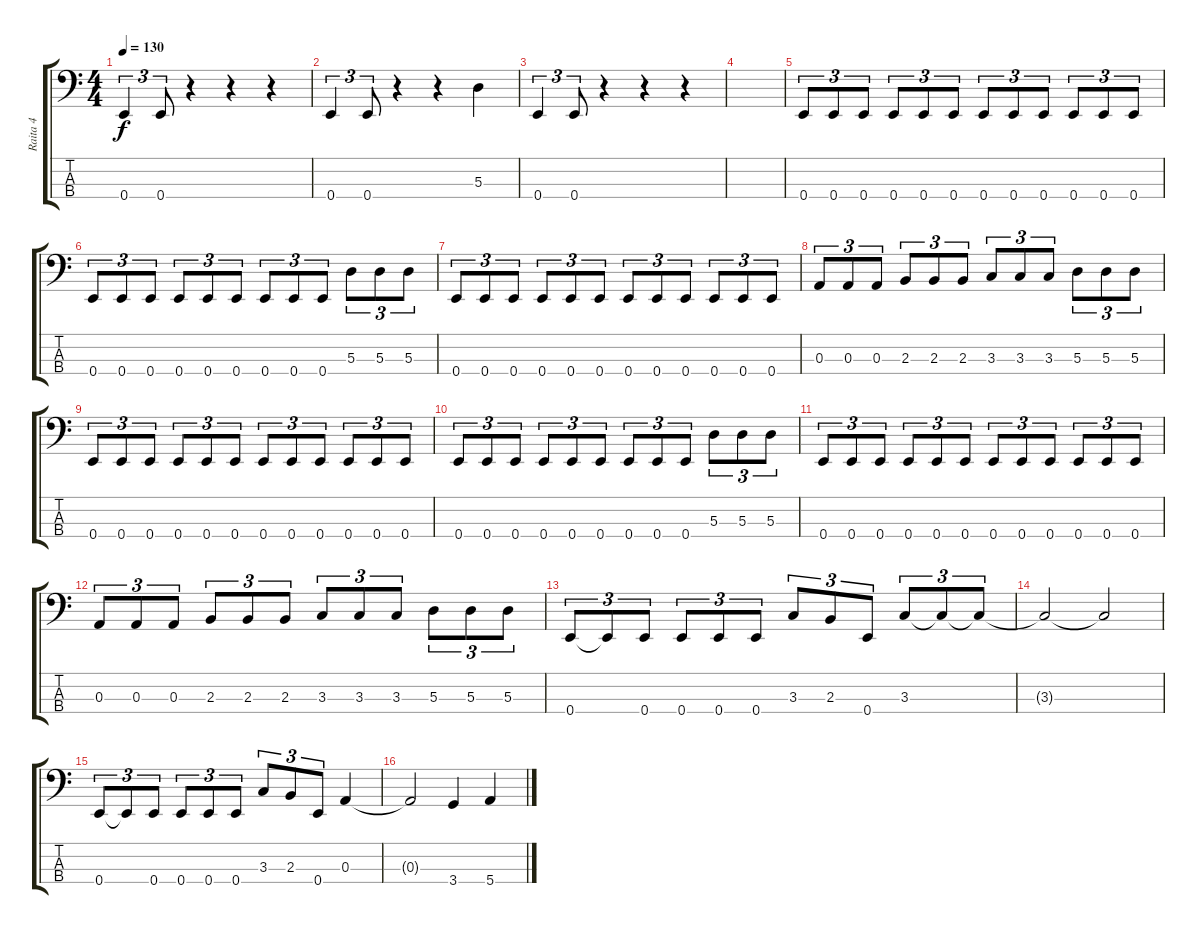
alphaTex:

\track ("Raita 4" "Raita 4") {instrument electricbassfinger}
\staff {score tabs}
\tuning (G2 D2 A1 E1) {hide}
\ts (4 4)
\tempo 130
\clef f4
\ks c
0.4.4{tu (3 2) dy f} 0.4.8{tu (3 2)} r.4 r.4 r.4 |
0.4.4{tu (3 2)} 0.4.8{tu (3 2)} r.4 r.4 5.3.4 |
0.4.4{tu (3 2)} 0.4.8{tu (3 2)} r.4 r.4 r.4 |
|
0.4.8{tu (3 2)} 0.4.8{tu (3 2)} 0.4.8{tu (3 2)} 0.4.8{tu (3 2)} 0.4.8{tu (3 2)} 0.4.8{tu (3 2)} 0.4.8{tu (3 2)} 0.4.8{tu (3 2)} 0.4.8{tu (3 2)} 0.4.8{tu (3 2)} 0.4.8{tu (3 2)} 0.4.8{tu (3 2)} |
0.4.8{tu (3 2)} 0.4.8{tu (3 2)} 0.4.8{tu (3 2)} 0.4.8{tu (3 2)} 0.4.8{tu (3 2)} 0.4.8{tu (3 2)} 0.4.8{tu (3 2)} 0.4.8{tu (3 2)} 0.4.8{tu (3 2)} 5.3.8{tu (3 2)} 5.3.8{tu (3 2)} 5.3.8{tu (3 2)} |
0.4.8{tu (3 2)} 0.4.8{tu (3 2)} 0.4.8{tu (3 2)} 0.4.8{tu (3 2)} 0.4.8{tu (3 2)} 0.4.8{tu (3 2)} 0.4.8{tu (3 2)} 0.4.8{tu (3 2)} 0.4.8{tu (3 2)} 0.4.8{tu (3 2)} 0.4.8{tu (3 2)} 0.4.8{tu (3 2)} |
0.3.8{tu (3 2)} 0.3.8{tu (3 2)} 0.3.8{tu (3 2)} 2.3.8{tu (3 2)} 2.3.8{tu (3 2)} 2.3.8{tu (3 2)} 3.3.8{tu (3 2)} 3.3.8{tu (3 2)} 3.3.8{tu (3 2)} 5.3.8{tu (3 2)} 5.3.8{tu (3 2)} 5.3.8{tu (3 2)} |
0.4.8{tu (3 2)} 0.4.8{tu (3 2)} 0.4.8{tu (3 2)} 0.4.8{tu (3 2)} 0.4.8{tu (3 2)} 0.4.8{tu (3 2)} 0.4.8{tu (3 2)} 0.4.8{tu (3 2)} 0.4.8{tu (3 2)} 0.4.8{tu (3 2)} 0.4.8{tu (3 2)} 0.4.8{tu (3 2)} |
0.4.8{tu (3 2)} 0.4.8{tu (3 2)} 0.4.8{tu (3 2)} 0.4.8{tu (3 2)} 0.4.8{tu (3 2)} 0.4.8{tu (3 2)} 0.4.8{tu (3 2)} 0.4.8{tu (3 2)} 0.4.8{tu (3 2)} 5.3.8{tu (3 2)} 5.3.8{tu (3 2)} 5.3.8{tu (3 2)} |
0.4.8{tu (3 2)} 0.4.8{tu (3 2)} 0.4.8{tu (3 2)} 0.4.8{tu (3 2)} 0.4.8{tu (3 2)} 0.4.8{tu (3 2)} 0.4.8{tu (3 2)} 0.4.8{tu (3 2)} 0.4.8{tu (3 2)} 0.4.8{tu (3 2)} 0.4.8{tu (3 2)} 0.4.8{tu (3 2)} |
0.3.8{tu (3 2)} 0.3.8{tu (3 2)} 0.3.8{tu (3 2)} 2.3.8{tu (3 2)} 2.3.8{tu (3 2)} 2.3.8{tu (3 2)} 3.3.8{tu (3 2)} 3.3.8{tu (3 2)} 3.3.8{tu (3 2)} 5.3.8{tu (3 2)} 5.3.8{tu (3 2)} 5.3.8{tu (3 2)} |
0.4.8{tu (3 2)} 0.4{t}.8{tu (3 2)} 0.4.8{tu (3 2)} 0.4.8{tu (3 2)} 0.4.8{tu (3 2)} 0.4.8{tu (3 2)} 3.3.8{tu (3 2)} 2.3.8{tu (3 2)} 0.4.8{tu (3 2)} 3.3.8{tu (3 2)} 3.3{t}.8{tu (3 2)} 3.3{t}.8{tu (3 2)} |
3.3{t}.2 3.3{t}.2 |
0.4.8{tu (3 2)} 0.4{t}.8{tu (3 2)} 0.4.8{tu (3 2)} 0.4.8{tu (3 2)} 0.4.8{tu (3 2)} 0.4.8{tu (3 2)} 3.3.8{tu (3 2)} 2.3.8{tu (3 2)} 0.4.8{tu (3 2)} 0.3.4 |
0.3{t}.2 3.4.4 5.4.4
